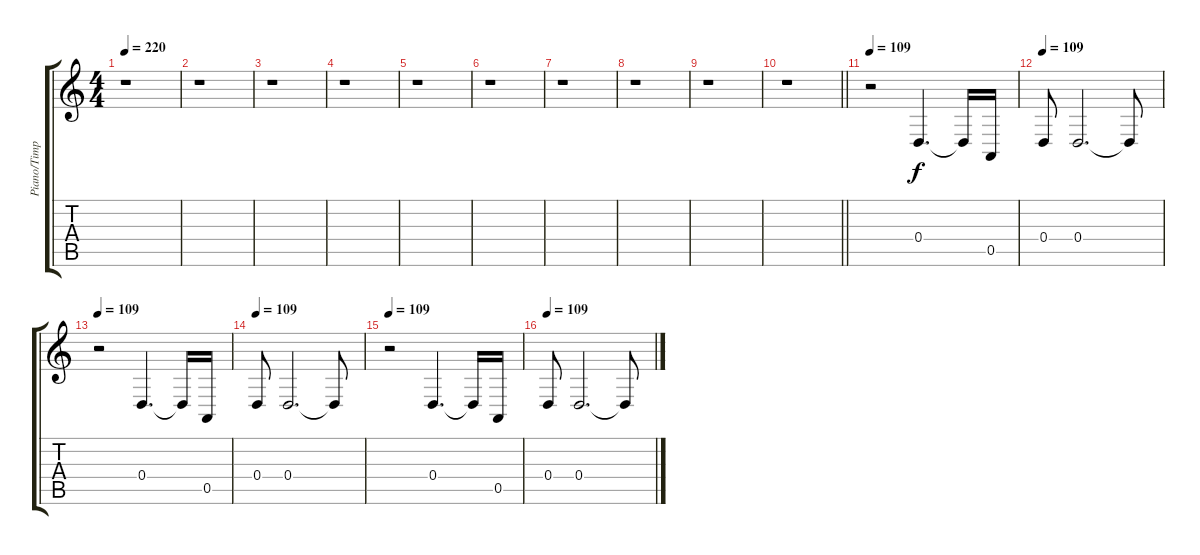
\track ("Piano/Timpani" "Piano/Timp") {instrument timpani}
\staff {score tabs}
\tuning (E4 B3 G3 D3 A2 E2) {hide}
\ts (4 4)
\tempo 220
\clef g2
\ks c
r.1{dy f} |
r.1 |
r.1 |
r.1 |
r.1 |
r.1 |
r.1 |
r.1 |
r.1 |
\barLineRight lightlight
r.1 |
\tempo 109
r.2 0.4.4{d volume 12} 0.4{t}.16 0.5.16 |
\tempo 109
0.4.8 0.4.2{d} 0.4{t}.8 |
\tempo 109
r.2 0.4.4{d} 0.4{t}.16 0.5.16 |
\tempo 109
0.4.8 0.4.2{d} 0.4{t}.8 |
\tempo 109
r.2 0.4.4{d} 0.4{t}.16 0.5.16 |
\tempo 109
0.4.8 0.4.2{d} 0.4{t}.8
